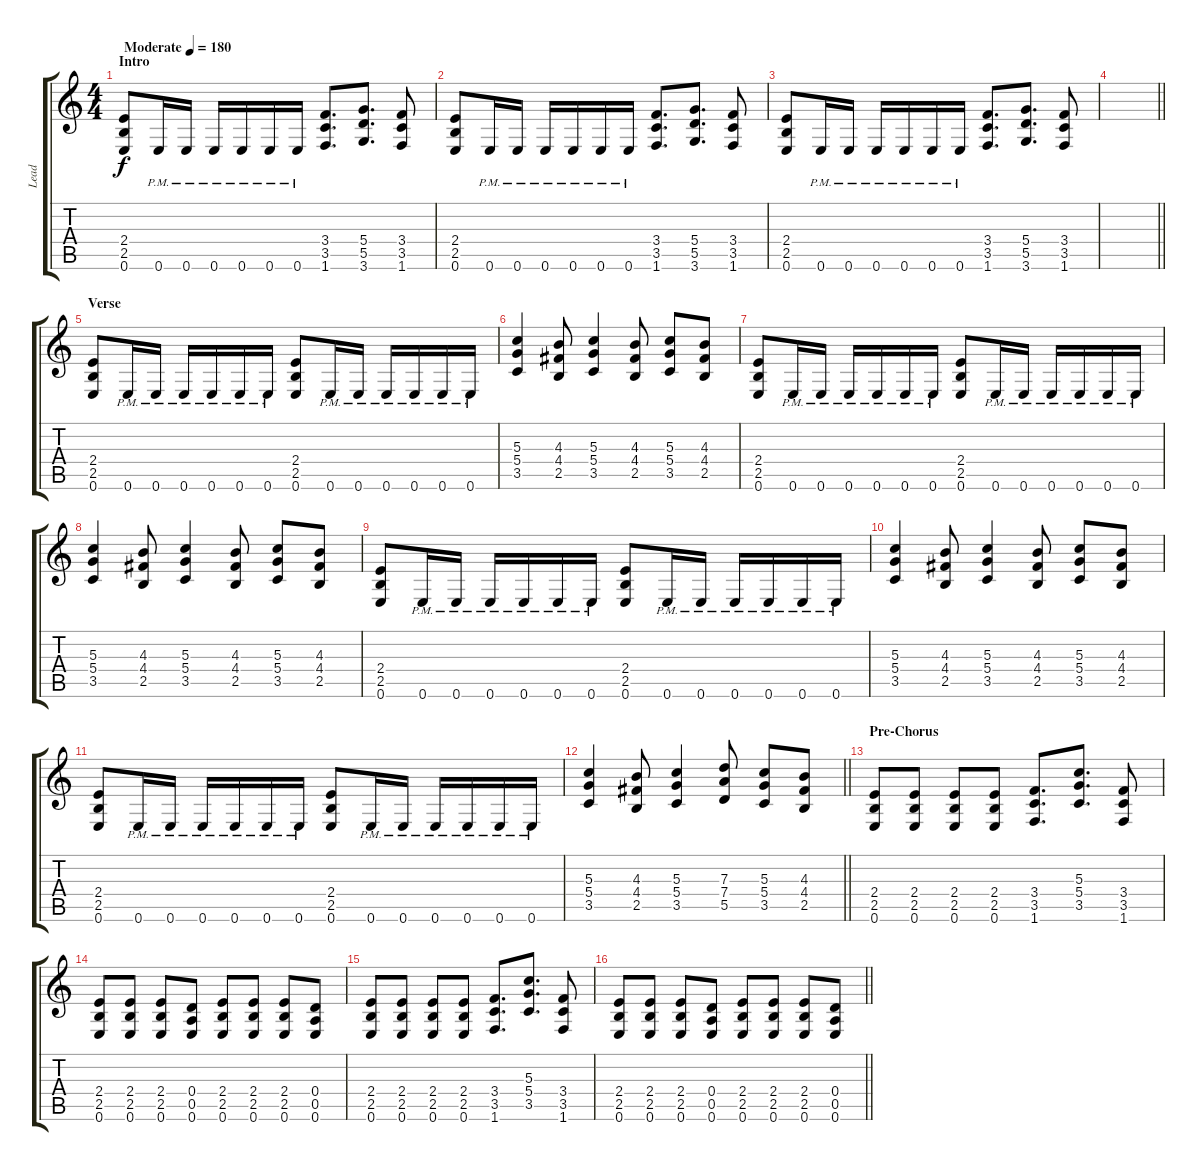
\track ("Lead" "Lead") {instrument distortionguitar}
\staff {score tabs}
\tuning (E4 B3 G3 D3 A2 E2) {hide}
\ts (4 4)
\section ("" "Intro")
\tempo (180 "Moderate")
\clef g2
\ks c
(2.4 2.5 0.6).8{dy f instrument distortionguitar} 0.6{pm}.16 0.6{pm}.16 0.6{pm}.16 0.6{pm}.16 0.6{pm}.16 0.6{pm}.16 (3.4 3.5 1.6).8{d} (5.4 5.5 3.6).8{d} (3.4 3.5 1.6).8 |
(2.4 2.5 0.6).8 0.6{pm}.16 0.6{pm}.16 0.6{pm}.16 0.6{pm}.16 0.6{pm}.16 0.6{pm}.16 (3.4 3.5 1.6).8{d} (5.4 5.5 3.6).8{d} (3.4 3.5 1.6).8 |
(2.4 2.5 0.6).8 0.6{pm}.16 0.6{pm}.16 0.6{pm}.16 0.6{pm}.16 0.6{pm}.16 0.6{pm}.16 (3.4 3.5 1.6).8{d} (5.4 5.5 3.6).8{d} (3.4 3.5 1.6).8 |
\barLineRight lightlight
|
\section ("" "Verse")
(2.4 2.5 0.6).8 0.6{pm}.16 0.6{pm}.16 0.6{pm}.16 0.6{pm}.16 0.6{pm}.16 0.6{pm}.16 (2.4 2.5 0.6).8 0.6{pm}.16 0.6{pm}.16 0.6{pm}.16 0.6{pm}.16 0.6{pm}.16 0.6{pm}.16 |
(5.3 5.4 3.5).4 (4.3 4.4 2.5).8 (5.3 5.4 3.5).4 (4.3 4.4 2.5).8 (5.3 5.4 3.5).8 (4.3 4.4 2.5).8 |
(2.4 2.5 0.6).8 0.6{pm}.16 0.6{pm}.16 0.6{pm}.16 0.6{pm}.16 0.6{pm}.16 0.6{pm}.16 (2.4 2.5 0.6).8 0.6{pm}.16 0.6{pm}.16 0.6{pm}.16 0.6{pm}.16 0.6{pm}.16 0.6{pm}.16 |
(5.3 5.4 3.5).4 (4.3 4.4 2.5).8 (5.3 5.4 3.5).4 (4.3 4.4 2.5).8 (5.3 5.4 3.5).8 (4.3 4.4 2.5).8 |
(2.4 2.5 0.6).8 0.6{pm}.16 0.6{pm}.16 0.6{pm}.16 0.6{pm}.16 0.6{pm}.16 0.6{pm}.16 (2.4 2.5 0.6).8 0.6{pm}.16 0.6{pm}.16 0.6{pm}.16 0.6{pm}.16 0.6{pm}.16 0.6{pm}.16 |
(5.3 5.4 3.5).4 (4.3 4.4 2.5).8 (5.3 5.4 3.5).4 (4.3 4.4 2.5).8 (5.3 5.4 3.5).8 (4.3 4.4 2.5).8 |
(2.4 2.5 0.6).8 0.6{pm}.16 0.6{pm}.16 0.6{pm}.16 0.6{pm}.16 0.6{pm}.16 0.6{pm}.16 (2.4 2.5 0.6).8 0.6{pm}.16 0.6{pm}.16 0.6{pm}.16 0.6{pm}.16 0.6{pm}.16 0.6{pm}.16 |
\barLineRight lightlight
(5.3 5.4 3.5).4 (4.3 4.4 2.5).8 (5.3 5.4 3.5).4 (7.3 7.4 5.5).8 (5.3 5.4 3.5).8 (4.3 4.4 2.5).8 |
\section ("" "Pre-Chorus")
(2.4 2.5 0.6).8 (2.4 2.5 0.6).8 (2.4 2.5 0.6).8 (2.4 2.5 0.6).8 (3.4 3.5 1.6).8{d} (5.3 5.4 3.5).8{d} (3.4 3.5 1.6).8 |
(2.4 2.5 0.6).8 (2.4 2.5 0.6).8 (2.4 2.5 0.6).8 (0.4 0.5 0.6).8 (2.4 2.5 0.6).8 (2.4 2.5 0.6).8 (2.4 2.5 0.6).8 (0.4 0.5 0.6).8 |
(2.4 2.5 0.6).8 (2.4 2.5 0.6).8 (2.4 2.5 0.6).8 (2.4 2.5 0.6).8 (3.4 3.5 1.6).8{d} (5.3 5.4 3.5).8{d} (3.4 3.5 1.6).8 |
\barLineRight lightlight
(2.4 2.5 0.6).8 (2.4 2.5 0.6).8 (2.4 2.5 0.6).8 (0.4 0.5 0.6).8 (2.4 2.5 0.6).8 (2.4 2.5 0.6).8 (2.4 2.5 0.6).8 (0.4 0.5 0.6).8
